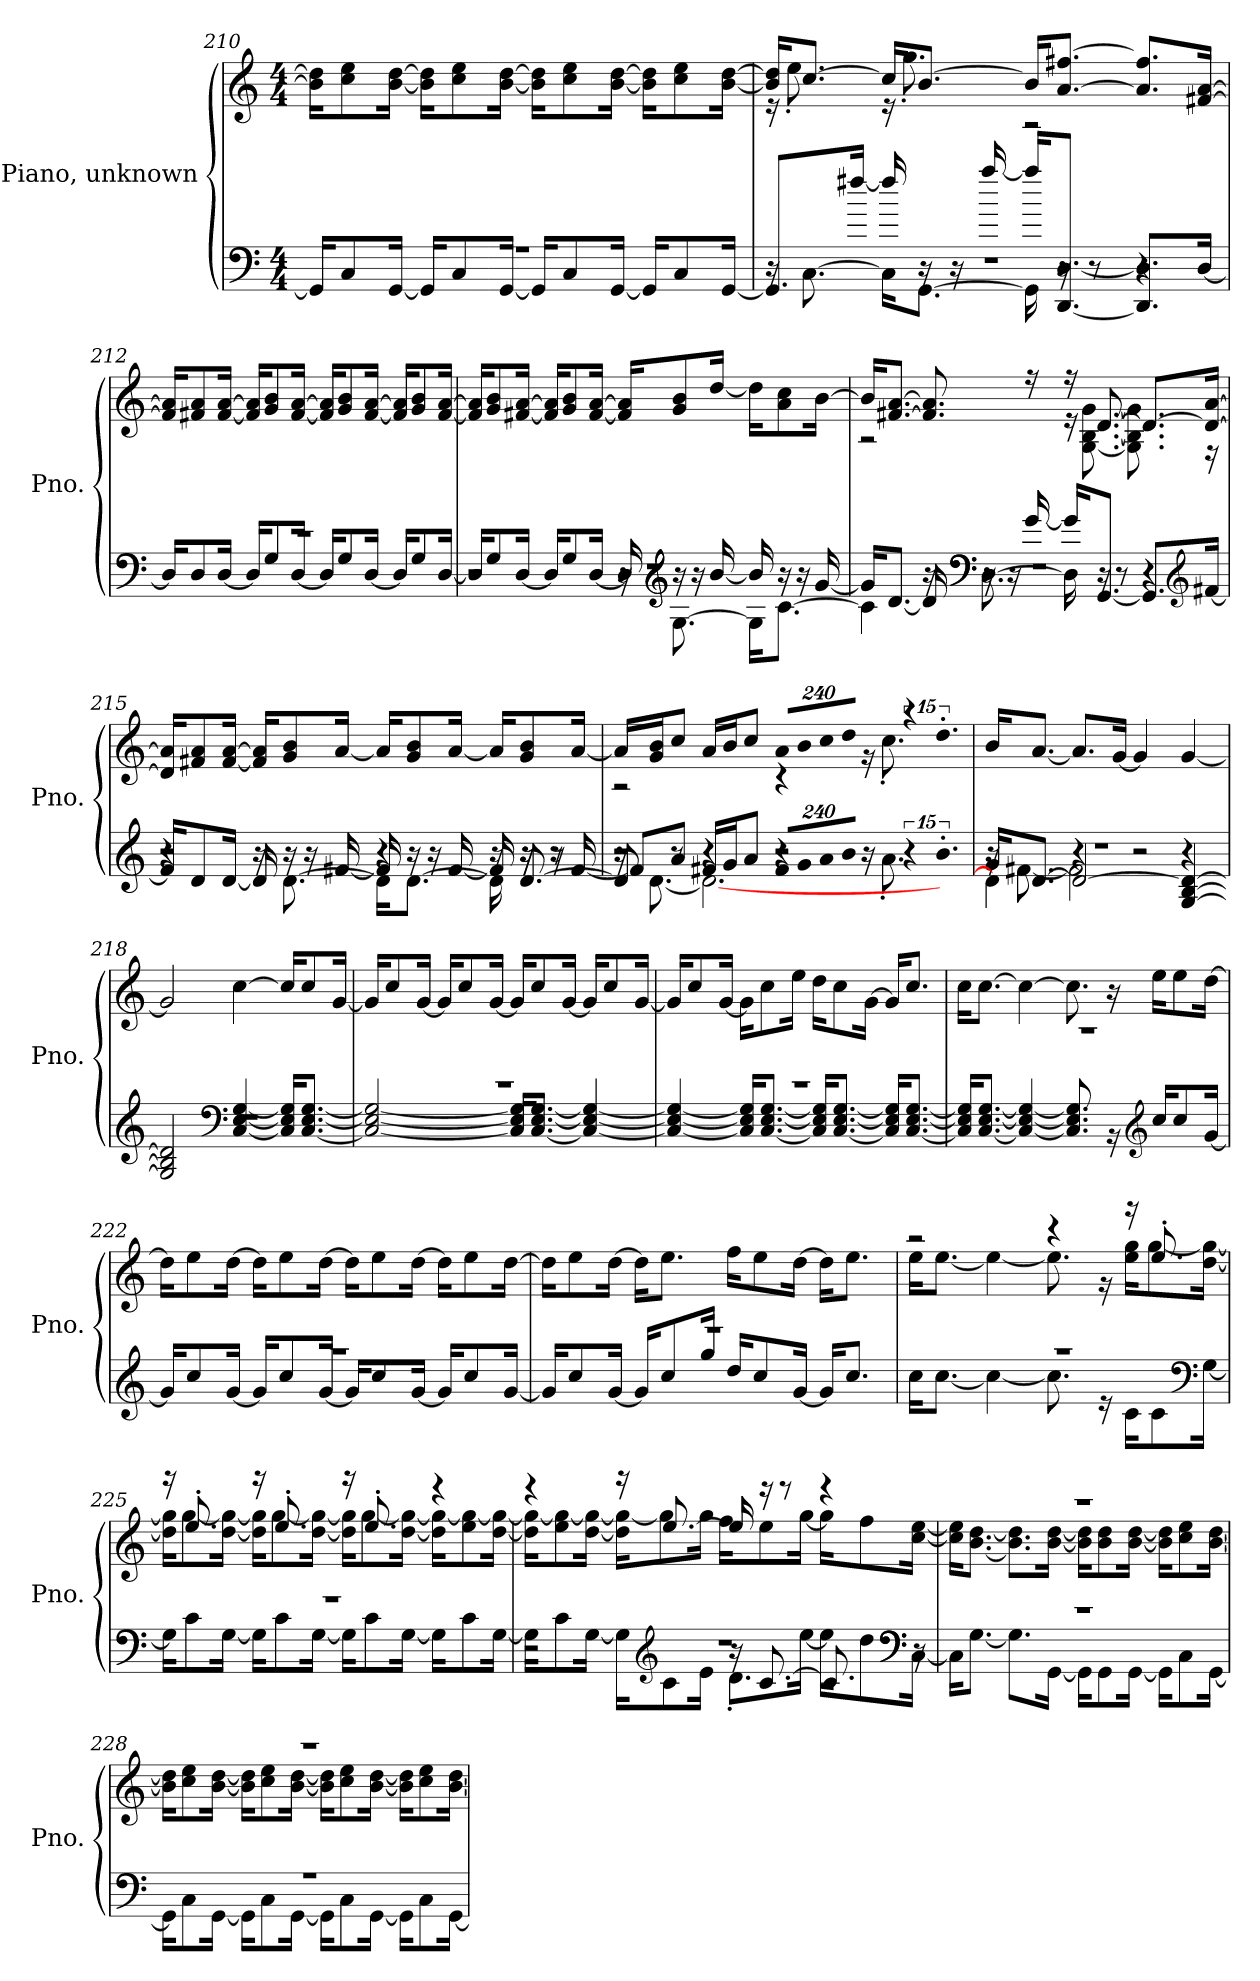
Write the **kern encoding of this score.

**kern	**kern
*part1	*part1
*staff2	*staff1
*I"Piano, unknown	*
*I'Pno.	*
*clefF4	*clefG2
*k[]	*k[]
*M4/4	*M4/4
=210	=210
*^	*
1r	16GG/KL]	16b\] 16dd\]KL
.	8C/	8cc\ 8ee\
.	[16GG/Jk	[16b\ [16dd\Jk
.	16GG/KL]	16b\] 16dd\]KL
.	8C/	8cc\ 8ee\
.	[16GG/Jk	[16b\ [16dd\Jk
.	16GG/KL]	16b\] 16dd\]KL
.	8C/	8cc\ 8ee\
.	[16GG/Jk	[16b\ [16dd\Jk
.	16GG/KL]	16b\] 16dd\]KL
.	8C/	8cc\ 8ee\
.	[16GG/Jk	[16b\ [16dd\Jk
!!LO:LB:g=z
=211	=211	=211
*	*^	*^
1r	8.GG/L]	16r	16b/] 16dd/]KL	16r
.	.	[8.C\	[8.cc/J	8.ee'\
.	[16ff#X/Jk	.	.	.
.	16ff#/]	16C\KL]	16cc/KL]	16r
.	16r	[8.GG\J	[8.b/J	8.gg'\
.	16r	.	.	.
.	[16aa/	.	.	.
.	16aa/KL]	16GG\]	16b/KL]	2r
.	[8.DD/ [8.D/J	16r	[8.a/ [8.ff#X/J	.
.	.	8r	.	.
.	8.DD/] 8.D/]L	4r	8.a/] 8.ff#/]L	.
.	[16D/Jk	.	[16f#X/ [16a/Jk	.
*	*v	*v	*	*
*	*	*v	*v
=212	=212	=212
1r	16D/KL]	16f#/] 16a/]KL
.	8D/	8f#X/ 8a/
.	[16D/Jk	[16f#/ [16a/Jk
.	16D/KL]	16f#/] 16a/]KL
.	8G/	8g/ 8b/
.	[16D/Jk	[16f#/ [16a/Jk
.	16D/KL]	16f#/] 16a/]KL
.	8G/	8g/ 8b/
.	[16D/Jk	[16f#/ [16a/Jk
.	16D/KL]	16f#/] 16a/]KL
.	8G/	8g/ 8b/
.	[16D/Jk	[16f#/ [16a/Jk
!!LO:PB:g=z
=213	=213	=213
*	*^	*
1r	16D/KL]	2r	16f#/] 16a/]KL
.	8G/	.	8g/ 8b/
.	[16D/Jk	.	[16f#X/ [16a/Jk
.	16D/KL]	.	16f#/] 16a/]KL
.	8G/	.	8g/ 8b/
.	[16D/Jk	.	[16f#/ [16a/Jk
.	16D/]	16r	16f#/] 16a/]KL
*clefG2	*	*	*
.	16r	[8.G\	8g/ 8b/
.	16r	.	.
.	[16b/	.	[16dd/Jk
.	16b/]	16G\KL]	16dd\KL]
.	16r	[8.c\J	8a\ 8cc\
.	16r	.	.
.	[16g/	.	[16b\Jk
=214	=214	=214	=214
*	*	*	*^
1r	16g/KL]	4c\]	16b/KL]	2r
.	[8.d/J	.	[8.f#X/ [8.a/J	.
.	16d/]	16r	8.f#/] 8.a/]	.
*clefF4	*	*	*	*
.	16r	[8.D\	.	.
.	16r	.	.	.
.	[16g/	.	16r	.
.	16g/KL]	16D\]	16r	16r
.	[8.GG/J	16r	[8.d/	[8.G\ [8.B\ [8.g\
.	.	8r	.	.
.	8.GG/L]	4r	8.d/L_	8.G\] 8.B\] 8.g\]
*clefG2	*	*	*	*
.	[16f#X/Jk	.	16d/_ [16a/Jk	16r
*	*	*	*v	*v
!!LO:LB:g=z
=215	=215	=215	=215
2r	16f#/KL]	4r	16d/] 16a/]KL
.	8d/	.	8f#X/ 8a/
.	[16d/Jk	.	[16f#/ [16a/Jk
.	16d/]	16r	16f#/] 16a/]KL
.	16r	[8.d\	8g/ 8b/
.	16r	.	.
.	[16f#X/	.	[16a/Jk
4r	16f#/]	16d\KL]	16a/KL]
.	16r	[8.d\J	8g/ 8b/
.	16r	.	.
.	[16f#/	.	[16a/Jk
16r	16f#/]	16d\]	16a/KL]
[8.d/	16r	16r	8g/ 8b/
.	16r	8r	.
.	[16f#/	.	[16a/Jk
=216	=216	=216	=216
*	*	*^	*^
8d/]	16r	8f#/L]	2r	16a/LL]	2r
.	[8.d\	.	.	16g/ 16b/J	.
8r	.	8a/J	.	8cc/J	.
4r	2.d\_	16f#X/LL	.	16a/LL	.
.	.	16g/J	.	16b/J	.
.	.	8a/J	.	8cc/J	.
!	!	!LO:N:vis=16	!	!LO:N:vis=16	!
2r	.	1920%137f#/LL	4r	1920%137a/LL	4r
!	!	!LO:N:vis=16	!	!LO:N:vis=16	!
.	.	1920%137g/	.	1920%137b/	.
!	!	!LO:N:vis=16	!	!LO:N:vis=16	!
.	.	1920%137a/J	.	1920%137cc/J	.
!	!	!LO:N:vis=8	!	!LO:N:vis=8	!
.	.	960%137b/J	.	960%137dd/J	.
.	.	.	16r	.	16r
.	.	.	8.a'\	.	8.cc'\
.	.	1920ryy	.	1920ryy	.
!	!	!LO:N:vis=32	!	!LO:N:vis=32	!
.	.	640%23r	.	640%23r	.
!	!	!LO:N:vis=16.	!	!LO:N:vis=16.	!
.	.	960%103b'/	.	960%103dd'/	.
1920ryy	1920ryy	.	1920ryy	.	1920ryy
*	*	*	*	*v	*v
!!LO:LB:g=z
=217	=217	=217	=217	=217
1r	4d\]	16g/KL	16r	16b/KL
.	.	[8.d/J	[8.f#X\	[8.a/J
.	4r	2d/_	2f#\]	8.a/L]
.	.	.	.	[16g/Jk
.	2r	.	.	4g/]
.	.	[4G/ [4B/ 4d/_	4r	[4g/
*	*v	*v	*v	*
=218	=218	=218
1r	2G/] 2B/] 2d/]	2g/]
*clefF4	*	*
.	[4C/ [4E/ [4G/	[4cc\
.	16C/] 16E/] 16G/]KL	16cc/KL]
.	[8.C/ [8.E/ [8.G/J	8cc/
.	.	[16g/Jk
=219	=219	=219
1r	2C/_ 2E/_ 2G/_	16g/KL]
.	.	8cc/
.	.	[16g/Jk
.	.	16g/KL]
.	.	8cc/
.	.	[16g/Jk
.	16C/] 16E/] 16G/]KL	16g/KL]
.	[8.C/ [8.E/ [8.G/J	8cc/
.	.	[16g/Jk
.	4C/_ 4E/_ 4G/_	16g/KL]
.	.	8cc/
.	.	[16g/Jk
=220	=220	=220
1r	4C/_ 4E/_ 4G/_	16g/KL]
.	.	8cc/
.	.	[16g/Jk
.	16C/] 16E/] 16G/]KL	16g\KL]
.	[8.C/ [8.E/ [8.G/J	8cc\
.	.	16ee\Jk
.	16C/] 16E/] 16G/]KL	16dd\KL
.	[8.C/ [8.E/ [8.G/J	8cc\
.	.	[16g\Jk
.	16C/] 16E/] 16G/]KL	16g/KL]
.	[8.C/ [8.E/ [8.G/J	8.cc/J
!!LO:LB:g=z
=221	=221	=221
1r	16C/] 16E/] 16G/]KL	16cc\KL
.	[8.C/ [8.E/ [8.G/J	[8.cc\J
.	4C/_ 4E/_ 4G/_	4cc\_
.	8.C/] 8.E/] 8.G/]	8.cc\]
.	16r	16r
*clefG2	*	*
.	16cc/KL	16ee\KL
.	8cc/	8ee\
.	[16g/Jk	[16dd\Jk
=222	=222	=222
1r	16g/KL]	16dd\KL]
.	8cc/	8ee\
.	[16g/Jk	[16dd\Jk
.	16g/KL]	16dd\KL]
.	8cc/	8ee\
.	[16g/Jk	[16dd\Jk
.	16g/KL]	16dd\KL]
.	8cc/	8ee\
.	[16g/Jk	[16dd\Jk
.	16g/KL]	16dd\KL]
.	8cc/	8ee\
.	[16g/Jk	[16dd\Jk
=223	=223	=223
1r	16g/KL]	16dd\KL]
.	8cc/	8ee\
.	[16g/Jk	[16dd\Jk
.	16g/KL]	16dd\KL]
.	8cc/	8.ee\J
.	16gg/Jk	.
.	16dd/KL	16ff\KL
.	8cc/	8ee\
.	[16g/Jk	[16dd\Jk
.	16g/KL]	16dd\KL]
.	8.cc/J	8.ee\J
!!LO:LB:g=z
=224	=224	=224
*	*	*^
1r	16cc\KL	2r	16ee\KL
.	[8.cc\J	.	[8.ee\J
.	4cc\_	.	4ee\_
.	8.cc\]	4r	8.ee\]
.	16r	.	16r
.	16c\KL	16r	16ee\ 16gg\KL
.	8c\	8.ee'/	[8gg\
*clefF4	*	*	*
.	[16G\Jk	.	[16dd\ 16gg\_Jk
=225	=225	=225	=225
1r	16G\KL]	16r	16dd\] 16gg\]KL
.	8c\	8.ee'/	[8gg\
.	[16G\Jk	.	[16dd\ 16gg\_Jk
.	16G\KL]	16r	16dd\] 16gg\]KL
.	8c\	8.ee'/	[8gg\
.	[16G\Jk	.	[16dd\ 16gg\_Jk
.	16G\KL]	16r	16dd\] 16gg\]KL
.	8c\	8.ee'/	[8gg\
.	[16G\Jk	.	[16dd\ 16gg\_Jk
.	16G\KL]	4r	16dd\] 16gg\_KL
.	8c\	.	8ee\ 8gg\_
.	[16G\Jk	.	[16dd\ 16gg\_Jk
!!LO:LB:g=z	!!
=226	=226	=226	=226
*	*^	*	*
1r	16G\KL]	2r	4r	16dd\] 16gg\_KL
.	8c\	.	.	8ee\ 8gg\_
.	[16G\Jk	.	.	[16dd\ 16gg\_Jk
.	16G\KL]	.	16r	16dd\] 16gg\_KL
*clefG2	*	*	*	*
.	8c\	.	[8.ee/	8gg\]
.	16e\Jk	.	.	16gg\Jk
.	8.d'\L	16r	16ee/]	16ff\KL
.	.	[8.c/	16r	8ee\
.	.	.	8r	.
.	[16ee\Jk	.	.	[16gg\Jk
.	16ee\KL]	8.c/]	4r	16gg\KL]
.	8dd\	.	.	8ff\
*clefF4	*	*	*	*
.	[16C\Jk	16r	.	[16cc\ [16ee\Jk
*	*v	*v	*	*
=227	=227	=227	=227
1r	16C\KL]	1r	16cc\] 16ee\]KL
.	[8.G\J	.	[8.b\ [8.dd\J
.	8.G\L]	.	8.b\] 8.dd\]L
.	[16GG\Jk	.	[16b\ [16dd\Jk
.	16GG\KL]	.	16b\] 16dd\]KL
.	8GG\	.	8b\ 8dd\
.	[16GG\Jk	.	[16b\ [16dd\Jk
.	16GG\KL]	.	16b\] 16dd\]KL
.	8C\	.	8cc\ 8ee\
.	[16GG\Jk	.	[16b\ [16dd\Jk
!!LO:PB:g=z	!!
=228	=228	=228	=228
1r	16GG\KL]	1r	16b\] 16dd\]KL
.	8C\	.	8cc\ 8ee\
.	[16GG\Jk	.	[16b\ [16dd\Jk
.	16GG\KL]	.	16b\] 16dd\]KL
.	8C\	.	8cc\ 8ee\
.	[16GG\Jk	.	[16b\ [16dd\Jk
.	16GG\KL]	.	16b\] 16dd\]KL
.	8C\	.	8cc\ 8ee\
.	[16GG\Jk	.	[16b\ [16dd\Jk
.	16GG\KL]	.	16b\] 16dd\]KL
.	8C\	.	8cc\ 8ee\
.	[16GG\Jk	.	[16b\ [16dd\Jk
*v	*v	*	*
*	*v	*v
=	=
*-	*-
